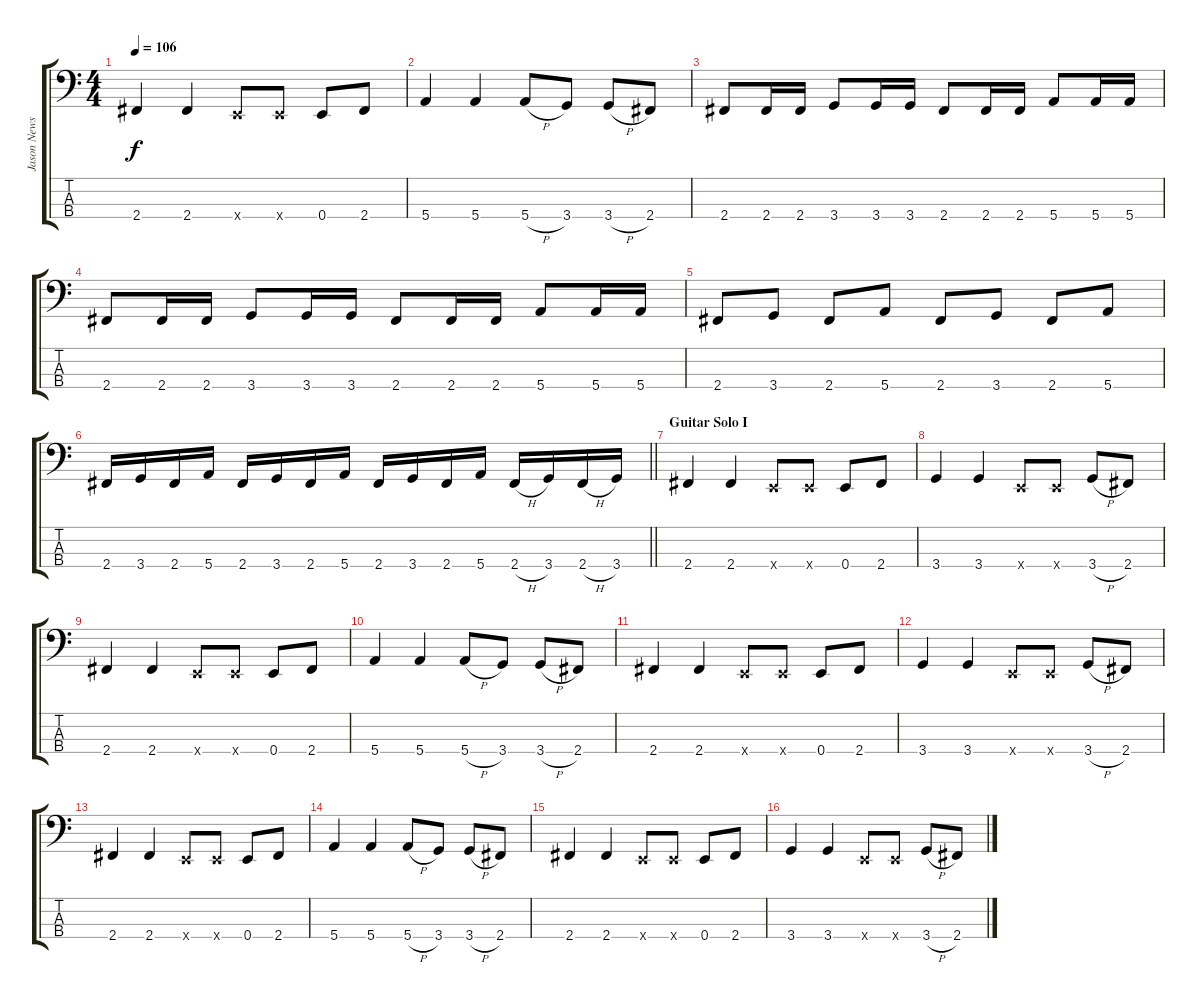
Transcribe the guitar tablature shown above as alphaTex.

\track ("Jason Newsted [Bass]" "Jason News") {instrument electricbassfinger}
\staff {score tabs}
\tuning (G2 D2 A1 E1) {hide}
\ts (4 4)
\tempo 106
\clef f4
\ks c
2.4.4{dy f} 2.4.4 0.4{x}.8 0.4{x}.8 0.4.8 2.4.8 |
5.4.4 5.4.4 5.4{h}.8 3.4.8 3.4{h}.8 2.4.8 |
2.4.8 2.4.16 2.4.16 3.4.8 3.4.16 3.4.16 2.4.8 2.4.16 2.4.16 5.4.8 5.4.16 5.4.16 |
2.4.8 2.4.16 2.4.16 3.4.8 3.4.16 3.4.16 2.4.8 2.4.16 2.4.16 5.4.8 5.4.16 5.4.16 |
2.4.8 3.4.8 2.4.8 5.4.8 2.4.8 3.4.8 2.4.8 5.4.8 |
\barLineRight lightlight
2.4.16 3.4.16 2.4.16 5.4.16 2.4.16 3.4.16 2.4.16 5.4.16 2.4.16 3.4.16 2.4.16 5.4.16 2.4{h}.16 3.4.16 2.4{h}.16 3.4.16 |
\section ("" "Guitar Solo I")
2.4.4 2.4.4 0.4{x}.8 0.4{x}.8 0.4.8 2.4.8 |
3.4.4 3.4.4 0.4{x}.8 0.4{x}.8 3.4{h}.8 2.4.8 |
2.4.4 2.4.4 0.4{x}.8 0.4{x}.8 0.4.8 2.4.8 |
5.4.4 5.4.4 5.4{h}.8 3.4.8 3.4{h}.8 2.4.8 |
2.4.4 2.4.4 0.4{x}.8 0.4{x}.8 0.4.8 2.4.8 |
3.4.4 3.4.4 0.4{x}.8 0.4{x}.8 3.4{h}.8 2.4.8 |
2.4.4 2.4.4 0.4{x}.8 0.4{x}.8 0.4.8 2.4.8 |
5.4.4 5.4.4 5.4{h}.8 3.4.8 3.4{h}.8 2.4.8 |
2.4.4 2.4.4 0.4{x}.8 0.4{x}.8 0.4.8 2.4.8 |
3.4.4 3.4.4 0.4{x}.8 0.4{x}.8 3.4{h}.8 2.4.8
